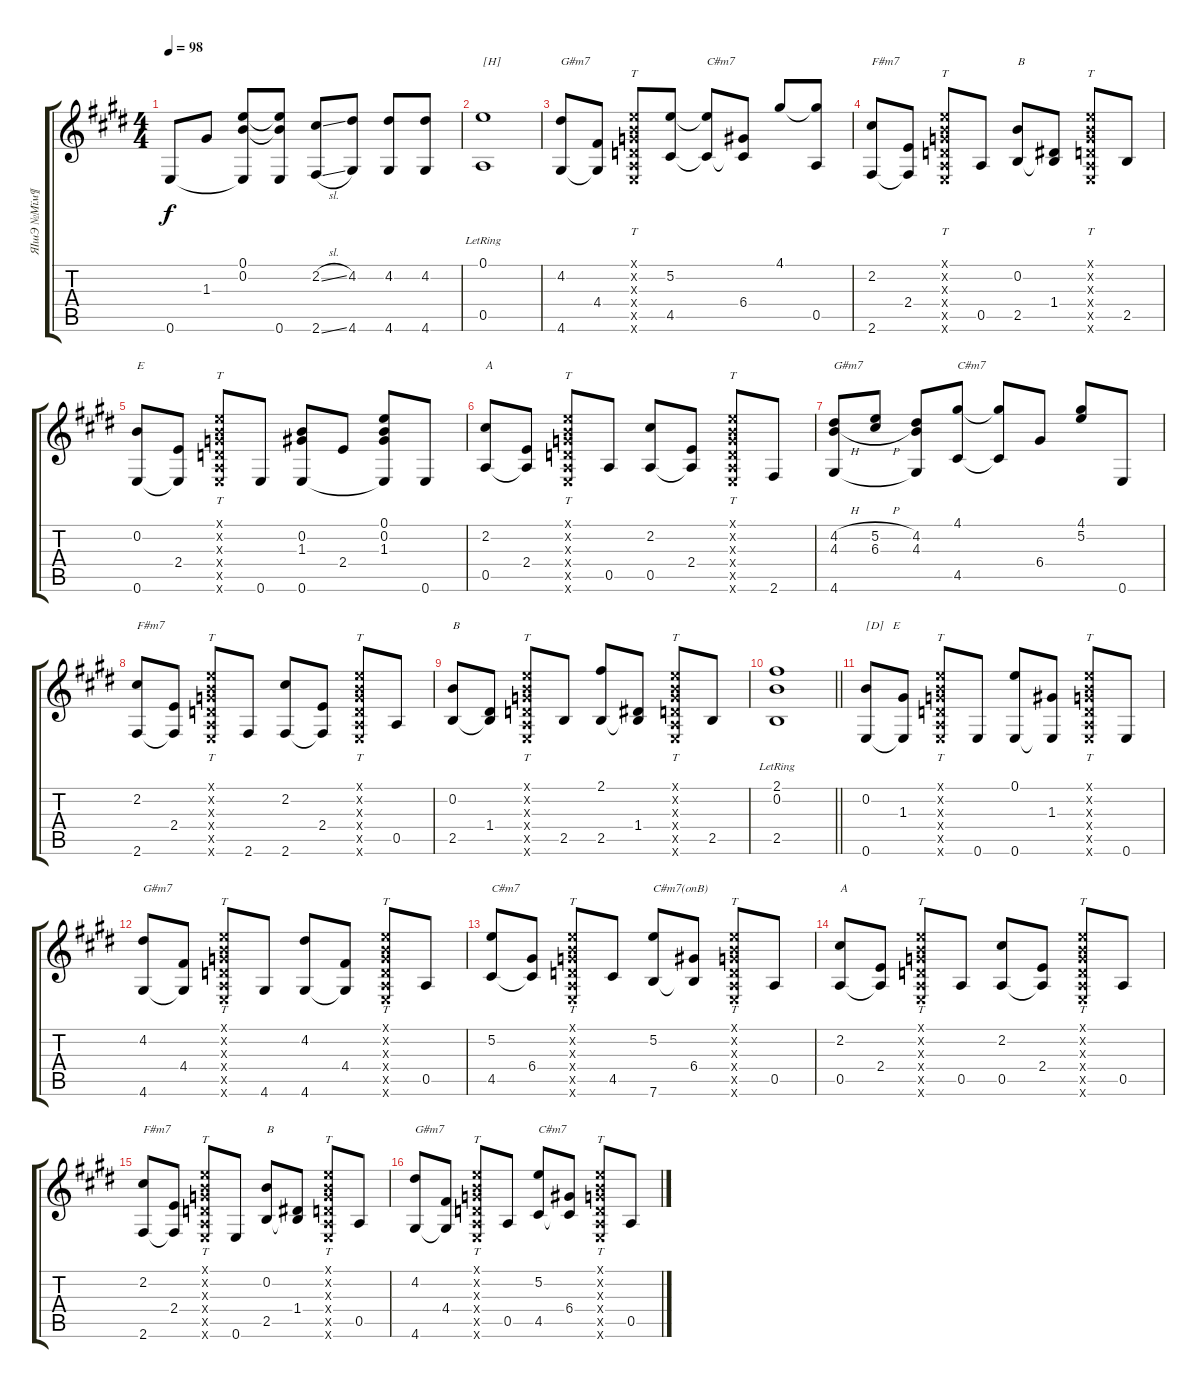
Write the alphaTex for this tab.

\track ("ЯІшЭ №Мїм¶у(GT-2)" "ЯІшЭ №Мїм¶") {instrument acousticguitarsteel}
\staff {score tabs}
\tuning (E4 B3 G3 D3 A2 E2) {hide}
\ts (4 4)
\tempo 98
\clef g2
\ks e
0.6.8{dy f} 1.3.8 (0.1 0.2 0.6{t}).8 (0.1{t} 0.2{t} 0.6).8 (2.2{sl} 2.6{sl}).8 (4.2 4.6).8 (4.2 4.6).8 (4.2 4.6).8 |
(0.1{lr} 0.5).1{txt "[H]"} |
(4.2 4.6).8{txt "G#m7"} (4.4 4.6{t}).8 (0.1{x} 0.2{x} 0.3{x} 0.4{x} 0.5{x} 0.6{x}).8{tt} (5.2 4.5).8 (5.2{t} 4.5{t}).8{txt "C#m7"} (6.4 4.5{t}).8 4.1.8 (4.1{t} 0.5).8 |
(2.2 2.6).8{txt "F#m7"} (2.4 2.6{t}).8 (0.1{x} 0.2{x} 0.3{x} 0.4{x} 0.5{x} 0.6{x}).8{tt} 0.5.8 (0.2 2.5).8{txt "B"} (1.4 2.5{t}).8 (0.1{x} 0.2{x} 0.3{x} 0.4{x} 0.5{x} 0.6{x}).8{tt} 2.5.8 |
(0.2 0.6).8{txt "E"} (2.4 0.6{t}).8 (0.1{x} 0.2{x} 0.3{x} 0.4{x} 0.5{x} 0.6{x}).8{tt} 0.6.8 (0.2 1.3 0.6).8 2.4.8 (0.1 0.2 1.3 0.6{t}).8 0.6.8 |
(2.2 0.5).8{txt "A"} (2.4 0.5{t}).8 (0.1{x} 0.2{x} 0.3{x} 0.4{x} 0.5{x} 0.6{x}).8{tt} 0.5.8 (2.2 0.5).8 (2.4 0.5{t}).8 (0.1{x} 0.2{x} 0.3{x} 0.4{x} 0.5{x} 0.6{x}).8{tt} 2.6.8 |
(4.2{h} 4.3{h} 4.6).8{txt "G#m7"} (5.2{h} 6.3{h}).8 (4.2 4.3 4.6{t}).8 (4.1 4.5).8{txt "C#m7"} (4.1{t} 4.5{t}).8 6.4.8 (4.1 5.2).8 0.6.8 |
(2.2 2.6).8{txt "F#m7"} (2.4 2.6{t}).8 (0.1{x} 0.2{x} 0.3{x} 0.4{x} 0.5{x} 0.6{x}).8{tt} 2.6.8 (2.2 2.6).8 (2.4 2.6{t}).8 (0.1{x} 0.2{x} 0.3{x} 0.4{x} 0.5{x} 0.6{x}).8{tt} 0.5.8 |
(0.2 2.5).8{txt "B"} (1.4 2.5{t}).8 (0.1{x} 0.2{x} 0.3{x} 0.4{x} 0.5{x} 0.6{x}).8{tt} 2.5.8 (2.1 2.5).8 (1.4 2.5{t}).8 (0.1{x} 0.2{x} 0.3{x} 0.4{x} 0.5{x} 0.6{x}).8{tt} 2.5.8 |
\barLineRight lightlight
(2.1 0.2{lr} 2.5).1 |
(0.2 0.6).8{txt "[D]   E"} (1.3 0.6{t}).8 (0.1{x} 0.2{x} 0.3{x} 0.4{x} 0.5{x} 0.6{x}).8{tt} 0.6.8 (0.1 0.6).8 (1.3 0.6{t}).8 (0.1{x} 0.2{x} 0.3{x} 0.4{x} 0.5{x} 0.6{x}).8{tt} 0.6.8 |
(4.2 4.6).8{txt "G#m7"} (4.4 4.6{t}).8 (0.1{x} 0.2{x} 0.3{x} 0.4{x} 0.5{x} 0.6{x}).8{tt} 4.6.8 (4.2 4.6).8 (4.4 4.6{t}).8 (0.1{x} 0.2{x} 0.3{x} 0.4{x} 0.5{x} 0.6{x}).8{tt} 0.5.8 |
(5.2 4.5).8{txt "C#m7"} (6.4 4.5{t}).8 (0.1{x} 0.2{x} 0.3{x} 0.4{x} 0.5{x} 0.6{x}).8{tt} 4.5.8 (5.2 7.6).8{txt "C#m7(onB)"} (6.4 7.6{t}).8 (0.1{x} 0.2{x} 0.3{x} 0.4{x} 0.5{x} 0.6{x}).8{tt} 0.5.8 |
(2.2 0.5).8{txt "A"} (2.4 0.5{t}).8 (0.1{x} 0.2{x} 0.3{x} 0.4{x} 0.5{x} 0.6{x}).8{tt} 0.5.8 (2.2 0.5).8 (2.4 0.5{t}).8 (0.1{x} 0.2{x} 0.3{x} 0.4{x} 0.5{x} 0.6{x}).8{tt} 0.5.8 |
(2.2 2.6).8{txt "F#m7"} (2.4 2.6{t}).8 (0.1{x} 0.2{x} 0.3{x} 0.4{x} 0.5{x} 0.6{x}).8{tt} 0.6.8 (0.2 2.5).8{txt "B"} (1.4 2.5{t}).8 (0.1{x} 0.2{x} 0.3{x} 0.4{x} 0.5{x} 0.6{x}).8{tt} 0.5.8 |
(4.2 4.6).8{txt "G#m7"} (4.4 4.6{t}).8 (0.1{x} 0.2{x} 0.3{x} 0.4{x} 0.5{x} 0.6{x}).8{tt} 0.5.8 (5.2 4.5).8{txt "C#m7"} (6.4 4.5{t}).8 (0.1{x} 0.2{x} 0.3{x} 0.4{x} 0.5{x} 0.6{x}).8{tt} 0.5.8
